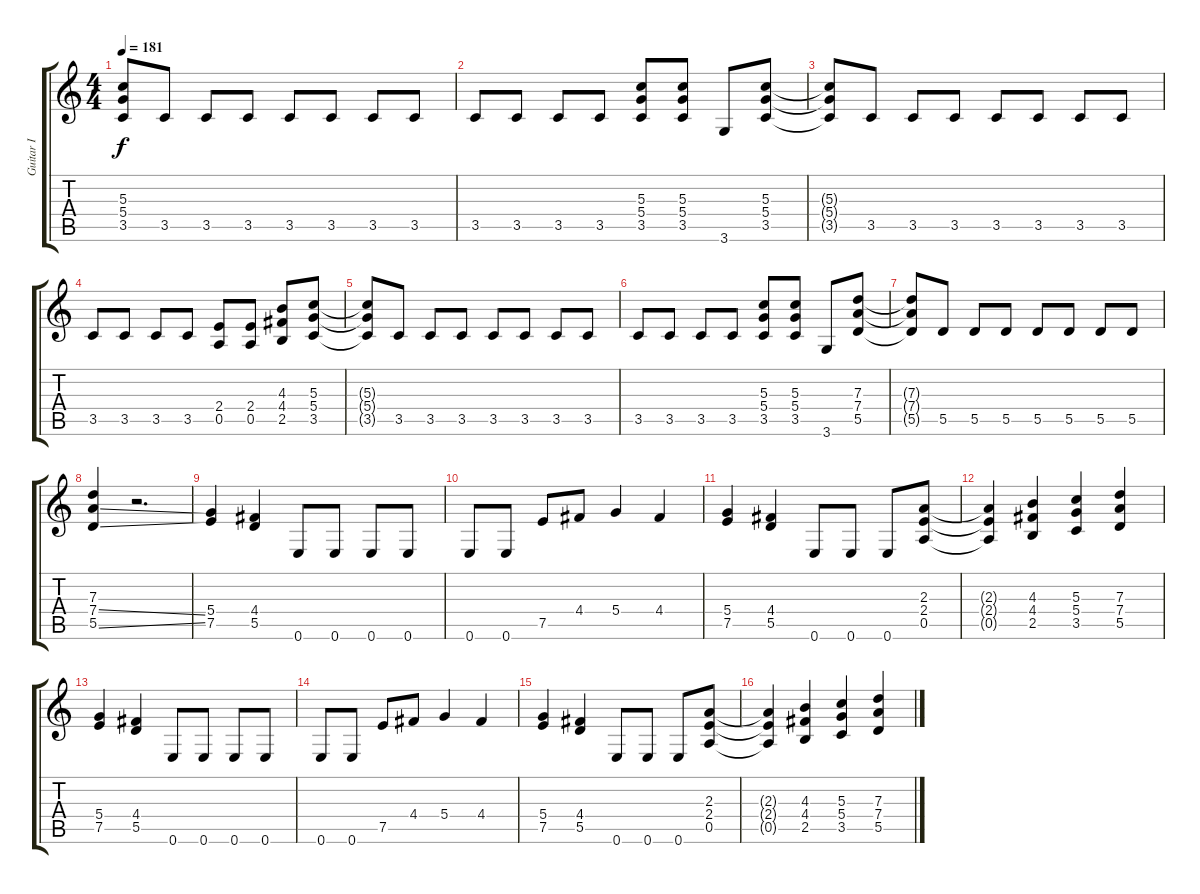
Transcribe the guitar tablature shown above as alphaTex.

\track ("Guitar I" "Guitar I") {instrument overdrivenguitar}
\staff {score tabs}
\tuning (E4 B3 G3 D3 A2 E2) {hide}
\ts (4 4)
\tempo 181
\clef g2
\ks c
(5.3{t} 5.4{t} 3.5{t}).8{dy f} 3.5.8 3.5.8 3.5.8 3.5.8 3.5.8 3.5.8 3.5.8 |
3.5.8 3.5.8 3.5.8 3.5.8 (5.3 5.4 3.5).8 (5.3 5.4 3.5).8 3.6.8 (5.3 5.4 3.5).8 |
(5.3{t} 5.4{t} 3.5{t}).8 3.5.8 3.5.8 3.5.8 3.5.8 3.5.8 3.5.8 3.5.8 |
3.5.8 3.5.8 3.5.8 3.5.8 (2.4 0.5).8 (2.4 0.5).8 (4.3 4.4 2.5).8 (5.3 5.4 3.5).8 |
(5.3{t} 5.4{t} 3.5{t}).8 3.5.8 3.5.8 3.5.8 3.5.8 3.5.8 3.5.8 3.5.8 |
3.5.8 3.5.8 3.5.8 3.5.8 (5.3 5.4 3.5).8 (5.3 5.4 3.5).8 3.6.8 (7.3 7.4 5.5).8 |
(7.3{t} 7.4{t} 5.5{t}).8 5.5.8 5.5.8 5.5.8 5.5.8 5.5.8 5.5.8 5.5.8 |
(7.3 7.4{ss} 5.5{ss}).4 r.2{d} |
(5.4 7.5).4 (4.4 5.5).4 0.6.8 0.6.8 0.6.8 0.6.8 |
0.6.8 0.6.8 7.5.8 4.4.8 5.4.4 4.4.4 |
(5.4 7.5).4 (4.4 5.5).4 0.6.8 0.6.8 0.6.8 (2.3 2.4 0.5).8 |
(2.3{t} 2.4{t} 0.5{t}).4 (4.3 4.4 2.5).4 (5.3 5.4 3.5).4 (7.3 7.4 5.5).4 |
(5.4 7.5).4 (4.4 5.5).4 0.6.8 0.6.8 0.6.8 0.6.8 |
0.6.8 0.6.8 7.5.8 4.4.8 5.4.4 4.4.4 |
(5.4 7.5).4 (4.4 5.5).4 0.6.8 0.6.8 0.6.8 (2.3 2.4 0.5).8 |
(2.3{t} 2.4{t} 0.5{t}).4 (4.3 4.4 2.5).4 (5.3 5.4 3.5).4 (7.3 7.4 5.5).4
